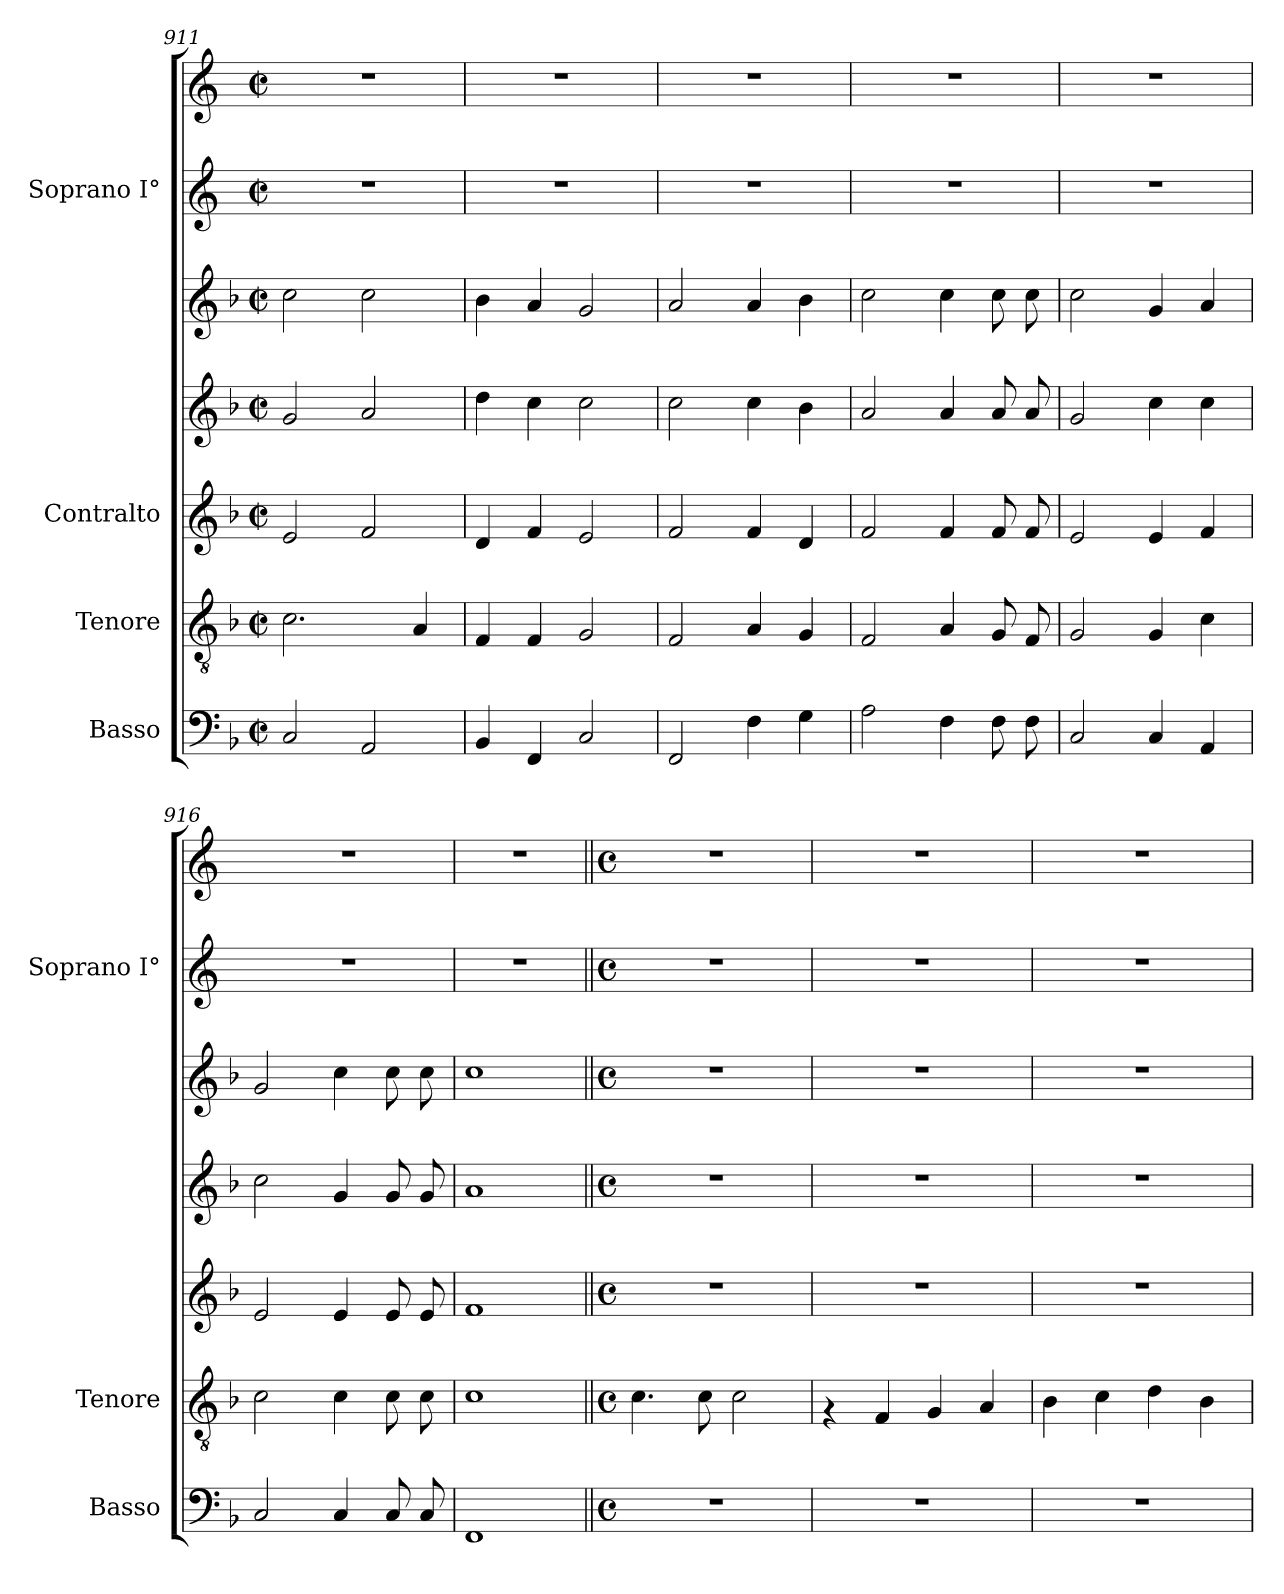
**kern	**kern	**kern	**kern	**kern	**kern	**kern
*part6	*part5	*part4	*part3	*part2	*part1	*part1
*staff7	*staff6	*staff5	*staff4	*staff3	*staff2	*staff1
*I"Basso	*I"Tenore	*I"Contralto	*	*	*I"Soprano I°	*
*I'Basso	*I'Tenore	*	*	*	*I'Soprano I°	*
*clefF4	*clefGv2	*clefG2	*clefG2	*clefG2	*clefG2	*clefG2
*k[b-]	*k[b-]	*k[b-]	*k[b-]	*k[b-]	*k[]	*k[]
*F:	*F:	*F:	*F:	*F:	*C:	*C:
*M2/2	*M2/2	*M2/2	*M2/2	*M2/2	*M2/2	*M2/2
*met(c|)	*met(c|)	*met(c|)	*met(c|)	*met(c|)	*met(c|)	*met(c|)
=911	=911	=911	=911	=911	=911	=911
2C/	2.c\	2e/	2g/	2cc\	1r	1r
2AA/	.	2f/	2a/	2cc\	.	.
.	4A/	.	.	.	.	.
=912	=912	=912	=912	=912	=912	=912
4BB-/	4F/	4d/	4dd\	4b-\	1r	1r
4FF/	4F/	4f/	4cc\	4a/	.	.
2C/	2G/	2e/	2cc\	2g/	.	.
!!LO:LB:g=z
=913	=913	=913	=913	=913	=913	=913
2FF/	2F/	2f/	2cc\	2a/	1r	1r
4F\	4A/	4f/	4cc\	4a/	.	.
4G\	4G/	4d/	4b-\	4b-\	.	.
=914	=914	=914	=914	=914	=914	=914
2A\	2F/	2f/	2a/	2cc\	1r	1r
4F\	4A/	4f/	4a/	4cc\	.	.
8F\	8G/	8f/	8a/	8cc\	.	.
8F\	8F/	8f/	8a/	8cc\	.	.
=915	=915	=915	=915	=915	=915	=915
2C/	2G/	2e/	2g/	2cc\	1r	1r
4C/	4G/	4e/	4cc\	4g/	.	.
4AA/	4c\	4f/	4cc\	4a/	.	.
=916	=916	=916	=916	=916	=916	=916
2C/	2c\	2e/	2cc\	2g/	1r	1r
4C/	4c\	4e/	4g/	4cc\	.	.
8C/	8c\	8e/	8g/	8cc\	.	.
8C/	8c\	8e/	8g/	8cc\	.	.
=917	=917	=917	=917	=917	=917	=917
1FF	1c	1f	1a	1cc	1r	1r
!!LO:PB:g=z
=918||	=918||	=918||	=918||	=918||	=918||	=918||
*M4/4	*M4/4	*M4/4	*M4/4	*M4/4	*M4/4	*M4/4
*met(c)	*met(c)	*met(c)	*met(c)	*met(c)	*met(c)	*met(c)
1r	4.c\	1r	1r	1r	1r	1r
.	8c\	.	.	.	.	.
.	2c\	.	.	.	.	.
=919	=919	=919	=919	=919	=919	=919
1r	4rF	1r	1r	1r	1r	1r
.	4F/	.	.	.	.	.
.	4G/	.	.	.	.	.
.	4A/	.	.	.	.	.
=920	=920	=920	=920	=920	=920	=920
1r	4B-\	1r	1r	1r	1r	1r
.	4c\	.	.	.	.	.
.	4d\	.	.	.	.	.
.	4B-\	.	.	.	.	.
=	=	=	=	=	=	=
*-	*-	*-	*-	*-	*-	*-
